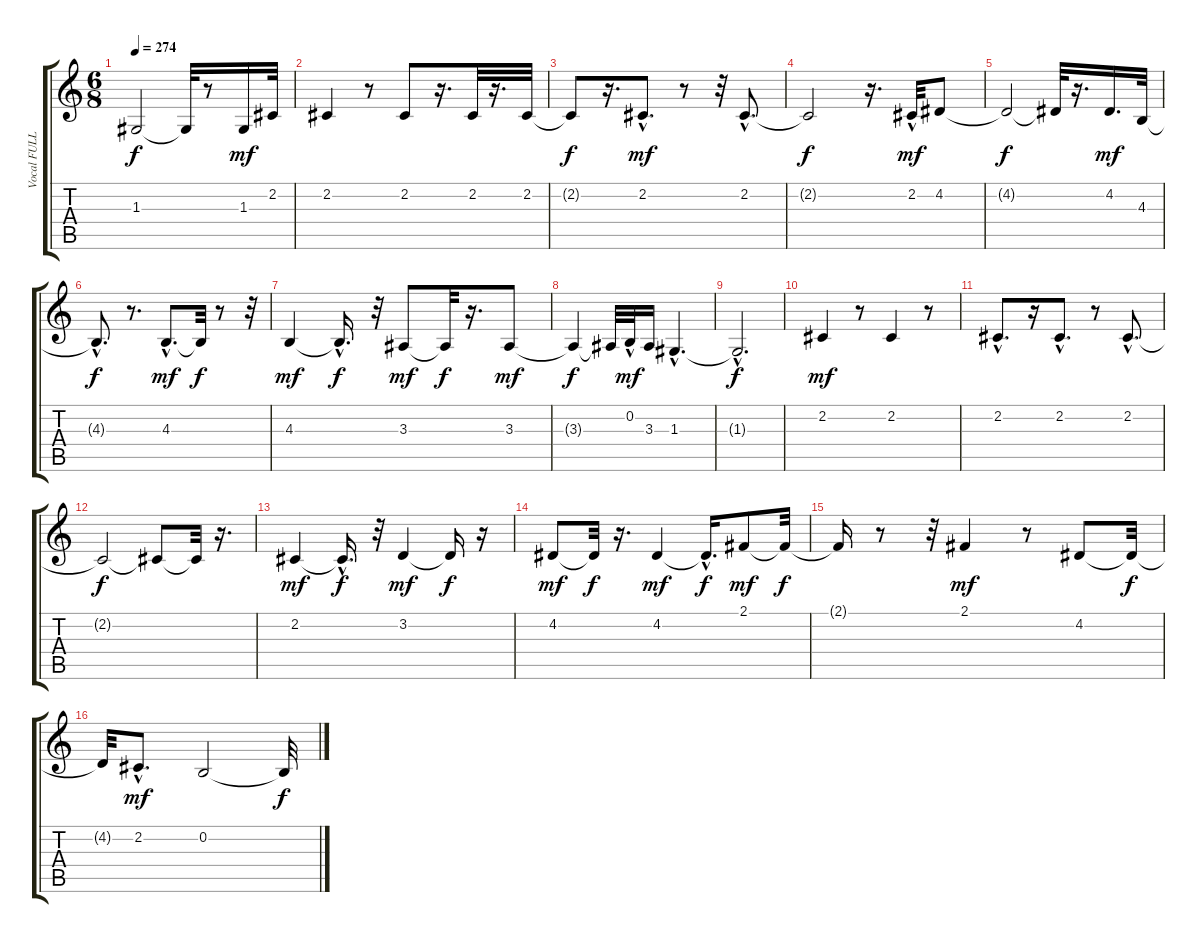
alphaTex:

\track ("Vocal FULL" "Vocal FULL") {instrument viola}
\staff {score tabs}
\tuning (E4 B3 G3 D3 A2 E2) {hide}
\ts (6 8)
\tempo 274
\clef g2
\ks c
1.3{t}.2{dy f} 1.3{t}.32 r.8 1.3.16{dy mf} 2.2.32 |
2.2.4 r.8 2.2.8 r.16{d} 2.2.32 r.16{d} 2.2.32 |
2.2{t}.8{dy f} r.16{d} 2.2{hac}.8{d dy mf} r.8 r.32 2.2{hac}.8{d} |
2.2{t}.2{dy f} r.16{d} 2.2{hac}.32{dy mf} 4.2.8 |
4.2{t}.2{dy f} 4.2{t}.32 r.16{d} 4.2.16{d dy mf} 4.3.32 |
4.3{hac t}.8{d dy f} r.8{d} 4.3{hac}.8{d dy mf} 4.3{t}.32{dy f} r.8 r.32 |
4.3.4{dy mf} 4.3{hac t}.16{d dy f} r.32 3.3.8{dy mf} 3.3{t}.32{dy f} r.16{d} 3.3.8{dy mf} |
3.3{t}.4{dy f} 3.3{t}.32 0.2{hac}.32{dy mf} 3.3.16 1.3{hac}.4{d} |
1.3{hac t}.2{d dy f} |
2.2.4{dy mf} r.8 2.2.4 r.8 |
2.2{hac}.8{d} r.16 2.2{hac}.8{d} r.8 2.2{hac}.8{d} |
2.2{t}.2{dy f} 2.2{t}.8 2.2{t}.32 r.16{d} |
2.2.4{dy mf} 2.2{hac t}.16{d dy f} r.32 3.2.4{dy mf} 3.2{t}.16{dy f} r.16 |
4.2.8{dy mf} 4.2{t}.32{dy f} r.16{d} 4.2.4{dy mf} 4.2{hac t}.16{d dy f} 2.1.8{dy mf} 2.1{t}.32{dy f} |
2.1{t}.16 r.8 r.32 2.1.4{dy mf} r.8 4.2.8 4.2{t}.32{dy f} |
4.2{t}.32 2.2{hac}.8{d dy mf} 0.2.2 0.2{t}.32{dy f}
